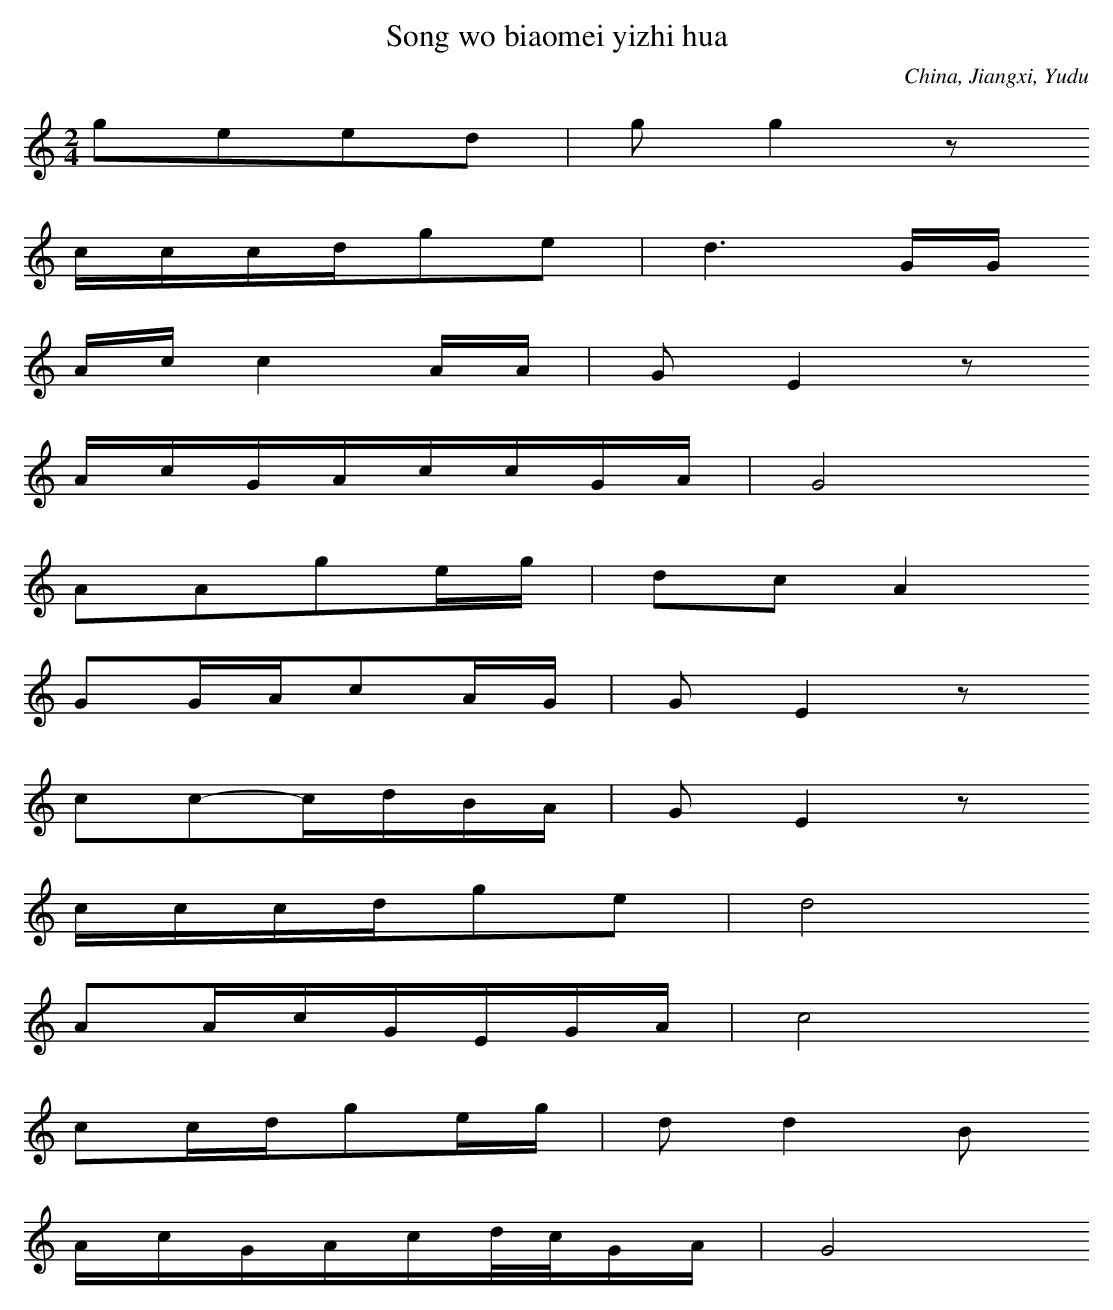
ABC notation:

X:1
T: Song wo biaomei yizhi hua
O: China, Jiangxi, Yudu
M: 2/4
L: 1/32
K: C
g4e4e4d4 | g4g8z4
c2c2c2d2g4e4 | d12G2G2
A2c2c8A2A2 | G4E8z4
A2c2G2A2c2c2G2A2 | G16
A4A4g4e2g2 | d4c4A8
G4G2A2c4A2G2 | G4E8z4
c4c4-c2d2B2A2 | G4E8z4
c2c2c2d2g4e4 | d16
A4A2c2G2E2G2A2 | c16
c4c2d2g4e2g2 | d4d8B4
A2c2G2A2c2dcG2A2 | G16
